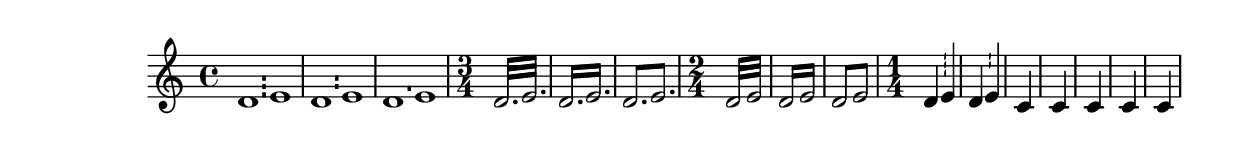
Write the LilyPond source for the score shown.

\version "1.9.8"

\header{
texidoc="
Chord tremolos look like beams, but are a kind of repeat symbol.
To avoid confusion, chord tremolo beams do not reach the stems, but 
leave a gap.  Chord tremolo beams on half notes are not ambiguous,
as half notes cannot appear in a regular beam, and should reach the 
stems.

In this example, each tremolo lasts exactly one measure.

(To ensure that the spacing engine is not confused we add some regular
notes as well.)

"
}

\score { 
  \context Voice \notes\relative c' {
	\time 4/4
	\repeat "tremolo" 16 { d32 e }
	\repeat "tremolo" 8 { d16 e }
	\repeat "tremolo" 4 { d8 e }

	\time 3/4
	\repeat "tremolo" 12 { d32 e }
	\repeat "tremolo" 6 { d16 e } 
	\repeat "tremolo" 3 { d8 e } 

	\time 2/4
	\repeat "tremolo" 8 { d32 e }
	\repeat "tremolo" 4 { d16 e }
	\repeat "tremolo" 2 { d8 e }

	\time 1/4
	\repeat "tremolo" 4 { d32 e }
	\repeat "tremolo" 2 { d16 e }

	c4 c4 c4 c4 c4 
  }

  \midi { }
  \paper {} 
}

